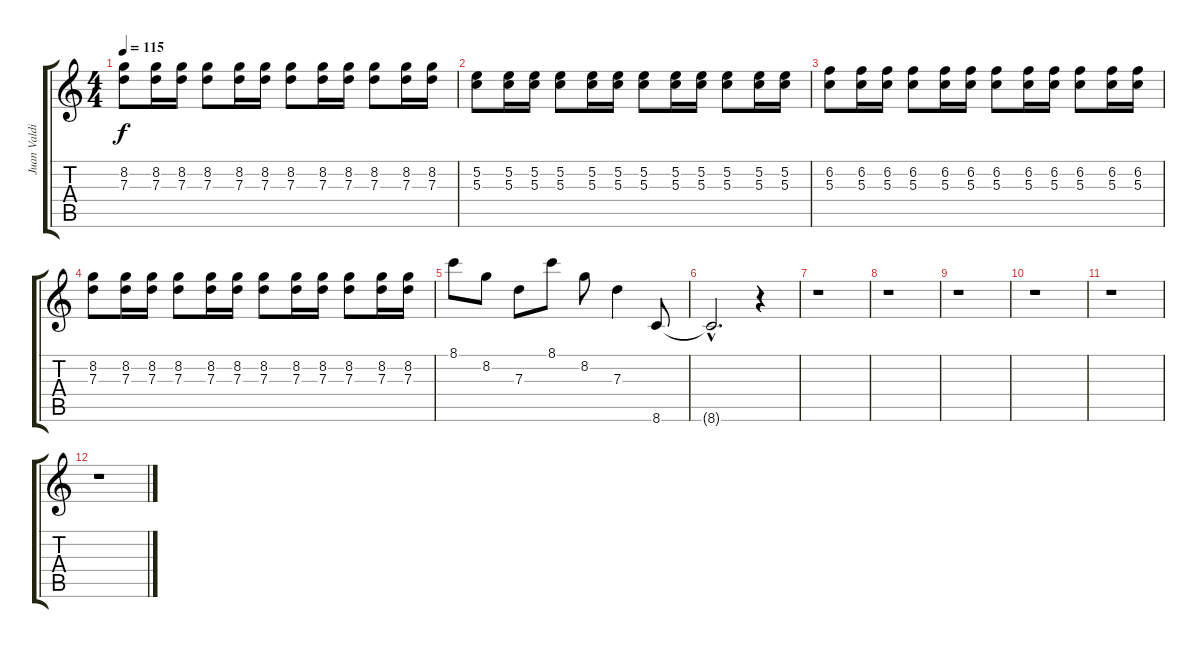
\track ("Juan Valdivia" "Juan Valdi") {instrument electricguitarjazz}
\staff {score tabs}
\tuning (E4 B3 G3 D3 A2 E2) {hide}
\ts (4 4)
\tempo 115
\clef g2
\ks c
(8.2 7.3).8{dy f} (8.2 7.3).16 (8.2 7.3).16 (8.2 7.3).8 (8.2 7.3).16 (8.2 7.3).16 (8.2 7.3).8 (8.2 7.3).16 (8.2 7.3).16 (8.2 7.3).8 (8.2 7.3).16 (8.2 7.3).16 |
(5.2 5.3).8 (5.2 5.3).16 (5.2 5.3).16 (5.2 5.3).8 (5.2 5.3).16 (5.2 5.3).16 (5.2 5.3).8 (5.2 5.3).16 (5.2 5.3).16 (5.2 5.3).8 (5.2 5.3).16 (5.2 5.3).16 |
(6.2 5.3).8 (6.2 5.3).16 (6.2 5.3).16 (6.2 5.3).8 (6.2 5.3).16 (6.2 5.3).16 (6.2 5.3).8 (6.2 5.3).16 (6.2 5.3).16 (6.2 5.3).8 (6.2 5.3).16 (6.2 5.3).16 |
(8.2 7.3).8 (8.2 7.3).16 (8.2 7.3).16 (8.2 7.3).8 (8.2 7.3).16 (8.2 7.3).16 (8.2 7.3).8 (8.2 7.3).16 (8.2 7.3).16 (8.2 7.3).8 (8.2 7.3).16 (8.2 7.3).16 |
8.1.8 8.2.8 7.3.8 8.1.8 8.2.8 7.3.4 8.6.8 |
8.6{hac t}.2{d} r.4 |
r.1 |
r.1 |
r.1 |
r.1 |
r.1 |
r.1
